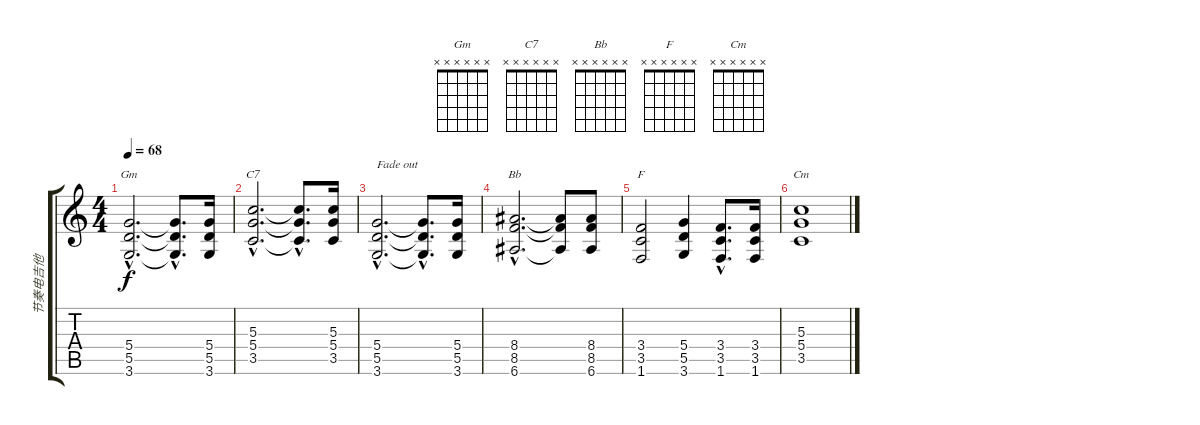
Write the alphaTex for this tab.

\track ("节奏电吉他" "节奏电吉他") {instrument distortionguitar}
\staff {score tabs}
\tuning (E4 B3 G3 D3 A2 E2) {hide}
\chord ("Gm" x x x x x x)
\chord ("C7" x x x x x x)
\chord ("Bb" x x x x x x)
\chord ("F" x x x x x x)
\chord ("Cm" x x x x x x)
\ts (4 4)
\tempo 68
\clef g2
\ks c
(5.4{hac} 5.5{hac} 3.6{hac}).2{d ch "Gm" dy f} (5.4{hac t} 5.5{hac t} 3.6{hac t}).8{d} (5.4 5.5 3.6).16 |
(5.3{hac} 5.4{hac} 3.5{hac}).2{d ch "C7"} (5.3{hac t} 5.4{hac t} 3.5{hac t}).8{d} (5.3 5.4 3.5).16 |
(5.4{hac} 5.5{hac} 3.6{hac}).2{d txt "Fade out" volume 5} (5.4{hac t} 5.5{hac t} 3.6{hac t}).8{d} (5.4 5.5 3.6).16 |
(8.4{hac} 8.5{hac} 6.6{hac}).2{d ch "Bb"} (8.4{t} 8.5{t} 6.6{t}).8 (8.4 8.5 6.6).8 |
(3.4 3.5 1.6).2{ch "F" volume 0} (5.4 5.5 3.6).4 (3.4{hac} 3.5{hac} 1.6{hac}).8{d} (3.4 3.5 1.6).16 |
(5.3 5.4 3.5).1{ch "Cm"}
